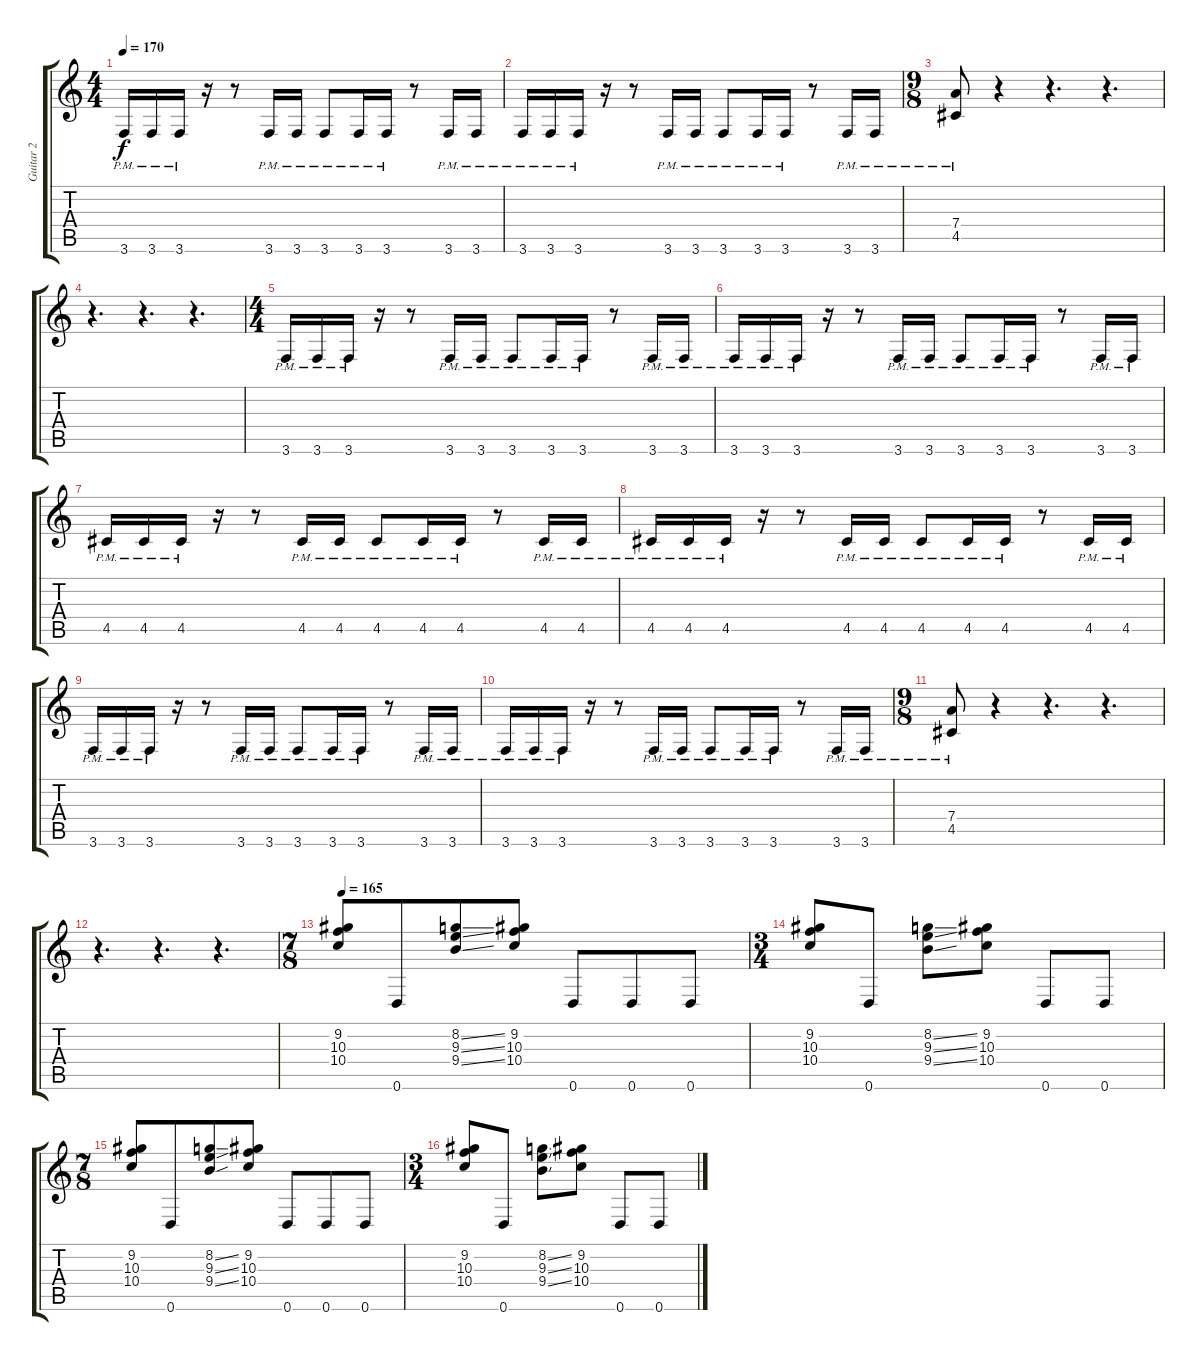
\track ("Guitar 2" "Guitar 2") {instrument distortionguitar}
\staff {score tabs}
\tuning (E4 B3 G3 D3 A2 D2) {hide}
\ts (4 4)
\tempo 170
\clef g2
\ks c
3.6{pm}.16{dy f} 3.6{pm}.16 3.6{pm}.16 r.16 r.8 3.6{pm}.16 3.6{pm}.16 3.6{pm}.8 3.6{pm}.16 3.6{pm}.16 r.8 3.6{pm}.16 3.6{pm}.16 |
3.6{pm}.16 3.6{pm}.16 3.6{pm}.16 r.16 r.8 3.6{pm}.16 3.6{pm}.16 3.6{pm}.8 3.6{pm}.16 3.6{pm}.16 r.8 3.6{pm}.16 3.6{pm}.16 |
\ts (9 8)
(7.4{pm} 4.5{pm}).8 r.4 r.4{d} r.4{d} |
r.4{d} r.4{d} r.4{d} |
\ts (4 4)
3.6{pm}.16 3.6{pm}.16 3.6{pm}.16 r.16 r.8 3.6{pm}.16 3.6{pm}.16 3.6{pm}.8 3.6{pm}.16 3.6{pm}.16 r.8 3.6{pm}.16 3.6{pm}.16 |
3.6{pm}.16 3.6{pm}.16 3.6{pm}.16 r.16 r.8 3.6{pm}.16 3.6{pm}.16 3.6{pm}.8 3.6{pm}.16 3.6{pm}.16 r.8 3.6{pm}.16 3.6{pm}.16 |
4.5{pm}.16 4.5{pm}.16 4.5{pm}.16 r.16 r.8 4.5{pm}.16 4.5{pm}.16 4.5{pm}.8 4.5{pm}.16 4.5{pm}.16 r.8 4.5{pm}.16 4.5{pm}.16 |
4.5{pm}.16 4.5{pm}.16 4.5{pm}.16 r.16 r.8 4.5{pm}.16 4.5{pm}.16 4.5{pm}.8 4.5{pm}.16 4.5{pm}.16 r.8 4.5{pm}.16 4.5{pm}.16 |
3.6{pm}.16 3.6{pm}.16 3.6{pm}.16 r.16 r.8 3.6{pm}.16 3.6{pm}.16 3.6{pm}.8 3.6{pm}.16 3.6{pm}.16 r.8 3.6{pm}.16 3.6{pm}.16 |
3.6{pm}.16 3.6{pm}.16 3.6{pm}.16 r.16 r.8 3.6{pm}.16 3.6{pm}.16 3.6{pm}.8 3.6{pm}.16 3.6{pm}.16 r.8 3.6{pm}.16 3.6{pm}.16 |
\ts (9 8)
(7.4{pm} 4.5{pm}).8 r.4 r.4{d} r.4{d} |
r.4{d} r.4{d} r.4{d} |
\ts (7 8)
\tempo 165
(9.2 10.3 10.4).8 0.6.8 (8.2{ss} 9.3{ss} 9.4{ss}).8 (9.2 10.3 10.4).8 0.6.8 0.6.8 0.6.8 |
\ts (3 4)
(9.2 10.3 10.4).8 0.6.8 (8.2{ss} 9.3{ss} 9.4{ss}).8 (9.2 10.3 10.4).8 0.6.8 0.6.8 |
\ts (7 8)
(9.2 10.3 10.4).8 0.6.8 (8.2{ss} 9.3{ss} 9.4{ss}).8 (9.2 10.3 10.4).8 0.6.8 0.6.8 0.6.8 |
\ts (3 4)
(9.2 10.3 10.4).8 0.6.8 (8.2{ss} 9.3{ss} 9.4{ss}).8 (9.2 10.3 10.4).8 0.6.8 0.6.8
